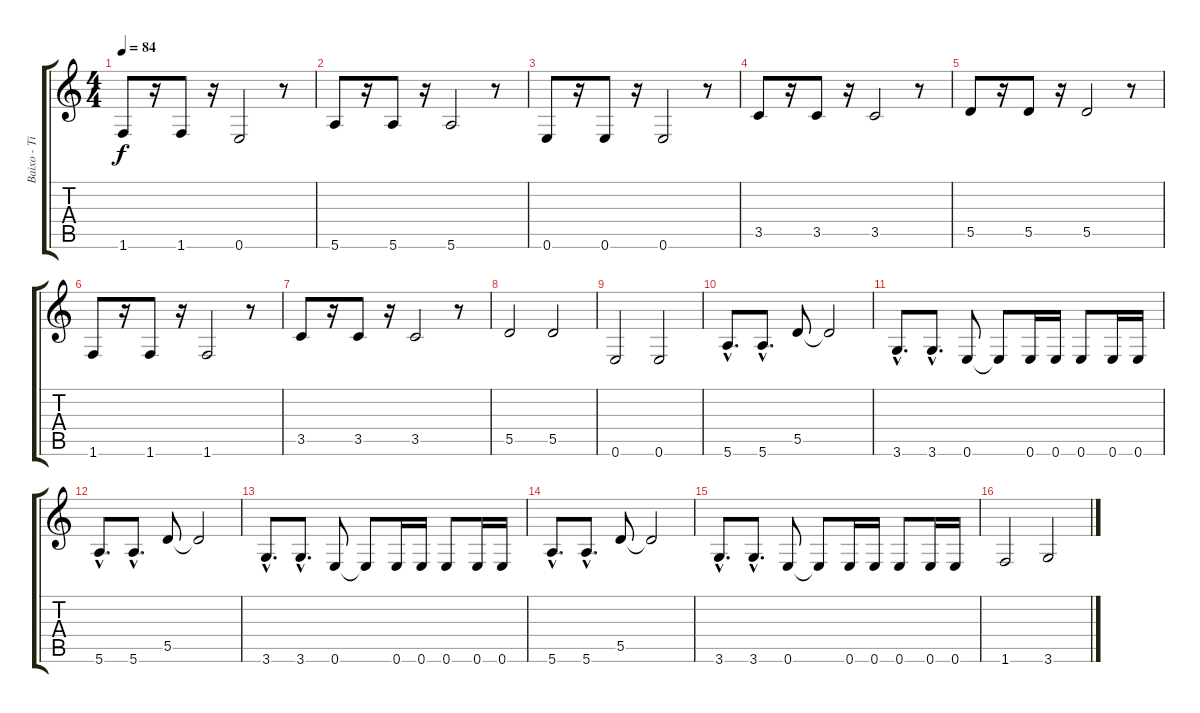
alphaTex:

\track ("Baixo - Tim Gaines" "Baixo - Ti") {instrument electricbassfinger}
\staff {score tabs}
\tuning (E4 B3 G3 D3 A2 E2) {hide}
\ts (4 4)
\tempo 84
\clef g2
\ks c
1.6.8{dy f} r.16 1.6.8 r.16 0.6.2 r.8 |
5.6.8 r.16 5.6.8 r.16 5.6.2 r.8 |
0.6.8 r.16 0.6.8 r.16 0.6.2 r.8 |
3.5.8 r.16 3.5.8 r.16 3.5.2 r.8 |
5.5.8 r.16 5.5.8 r.16 5.5.2 r.8 |
1.6.8 r.16 1.6.8 r.16 1.6.2 r.8 |
3.5.8 r.16 3.5.8 r.16 3.5.2 r.8 |
5.5.2 5.5.2 |
0.6.2 0.6.2 |
5.6{hac}.8{d} 5.6{hac}.8{d} 5.5.8 5.5{t}.2 |
3.6{hac}.8{d} 3.6{hac}.8{d} 0.6.8 0.6{t}.8 0.6.16 0.6.16 0.6.8 0.6.16 0.6.16 |
5.6{hac}.8{d} 5.6{hac}.8{d} 5.5.8 5.5{t}.2 |
3.6{hac}.8{d} 3.6{hac}.8{d} 0.6.8 0.6{t}.8 0.6.16 0.6.16 0.6.8 0.6.16 0.6.16 |
5.6{hac}.8{d} 5.6{hac}.8{d} 5.5.8 5.5{t}.2 |
3.6{hac}.8{d} 3.6{hac}.8{d} 0.6.8 0.6{t}.8 0.6.16 0.6.16 0.6.8 0.6.16 0.6.16 |
1.6.2 3.6.2
